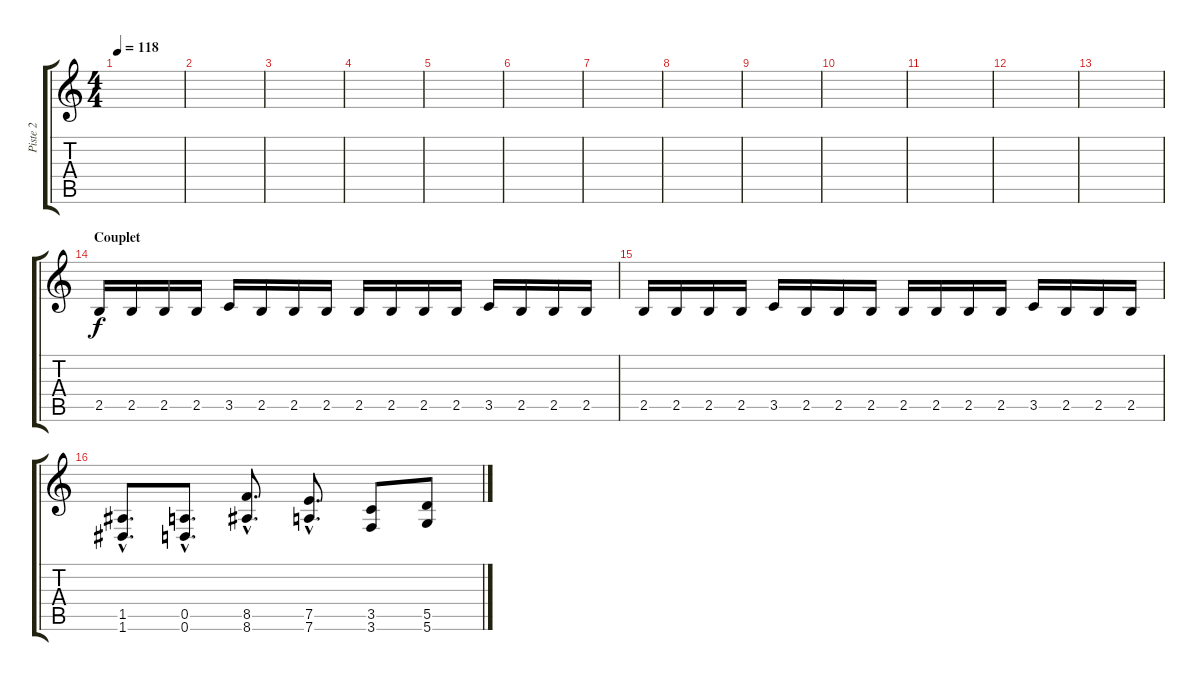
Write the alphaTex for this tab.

\track ("Piste 2" "Piste 2") {instrument distortionguitar}
\staff {score tabs}
\tuning (E4 B3 G3 D3 A2 D2) {hide}
\ts (4 4)
\tempo 118
\clef g2
\ks c
|
|
|
|
|
|
|
|
|
|
|
|
|
\section ("" "Couplet")
2.5.16{balance 16 instrument distortionguitar} 2.5.16 2.5.16 2.5.16 3.5.16 2.5.16 2.5.16 2.5.16 2.5.16 2.5.16 2.5.16 2.5.16 3.5.16 2.5.16 2.5.16 2.5.16 |
2.5.16 2.5.16 2.5.16 2.5.16 3.5.16 2.5.16 2.5.16 2.5.16 2.5.16 2.5.16 2.5.16 2.5.16 3.5.16 2.5.16 2.5.16 2.5.16 |
(1.5{hac} 1.6{hac}).8{d} (0.5{hac} 0.6{hac}).8{d} (8.5{hac} 8.6{hac}).8{d} (7.5{hac} 7.6{hac}).8{d} (3.5 3.6).8 (5.5 5.6).8
